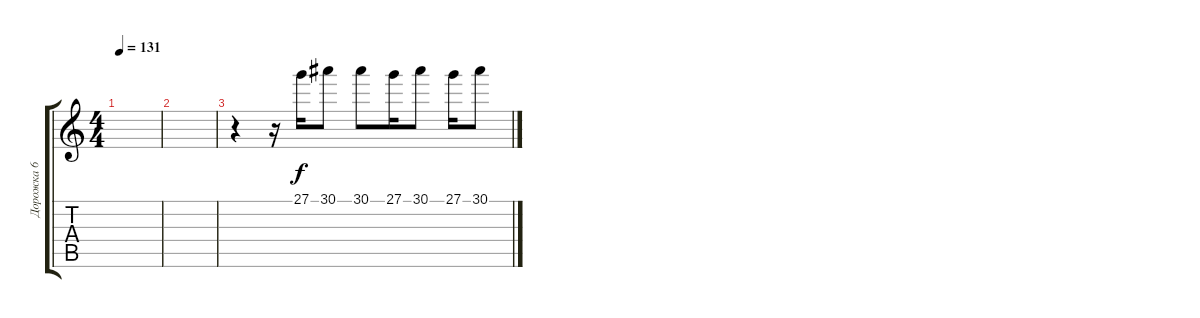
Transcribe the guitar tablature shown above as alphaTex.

\track ("Дорожка 6" "Дорожка 6") {instrument musicbox}
\staff {score tabs}
\tuning (E4 B3 G3 D3 A2 E2) {hide}
\ts (4 4)
\tempo 131
\clef g2
\ks c
|
|
r.4 r.16 27.1.16 30.1.8 30.1.8 27.1.16 30.1.8 27.1.16 30.1.8
